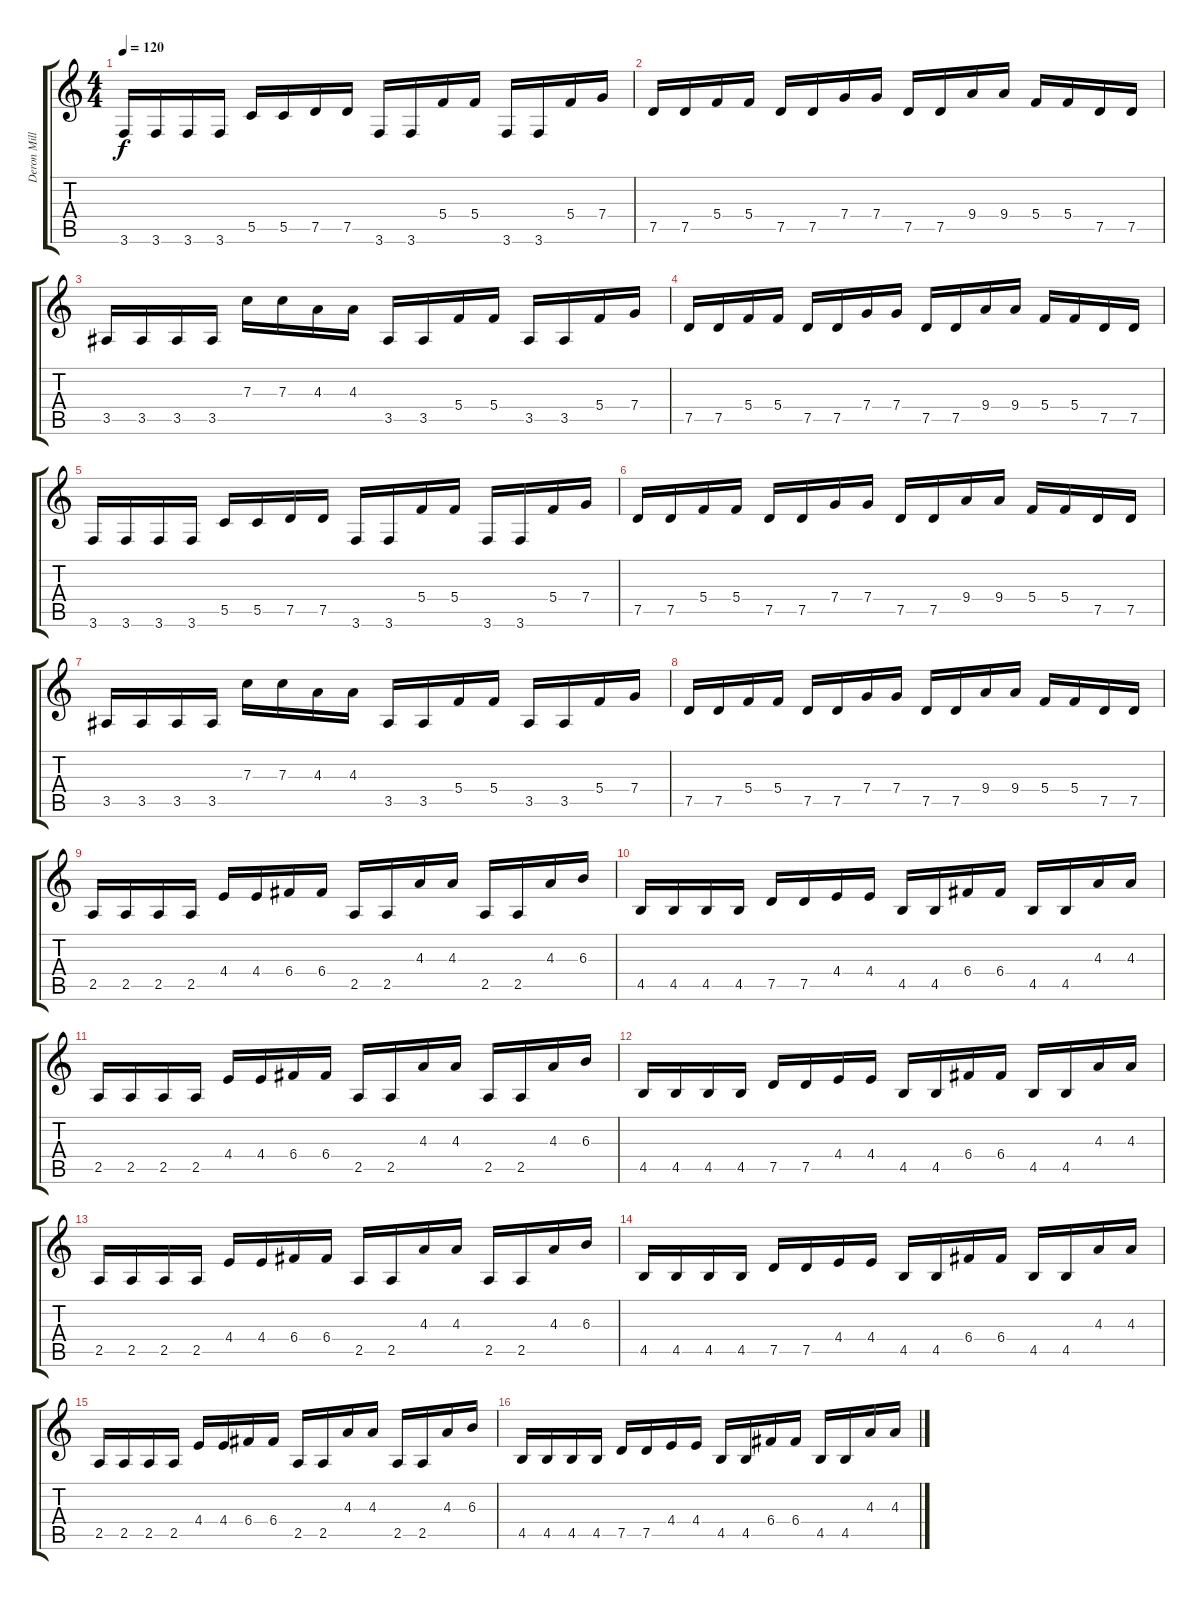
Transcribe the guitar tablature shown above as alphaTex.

\track ("Deron Miller" "Deron Mill") {instrument distortionguitar}
\staff {score tabs}
\tuning (D4 A3 F3 C3 G2 D2) {hide}
\ts (4 4)
\tempo 120
\clef g2
\ks c
3.6.16{dy f} 3.6.16 3.6.16 3.6.16 5.5.16 5.5.16 7.5.16 7.5.16 3.6.16 3.6.16 5.4.16 5.4.16 3.6.16 3.6.16 5.4.16 7.4.16 |
7.5.16 7.5.16 5.4.16 5.4.16 7.5.16 7.5.16 7.4.16 7.4.16 7.5.16 7.5.16 9.4.16 9.4.16 5.4.16 5.4.16 7.5.16 7.5.16 |
3.5.16 3.5.16 3.5.16 3.5.16 7.3.16 7.3.16 4.3.16 4.3.16 3.5.16 3.5.16 5.4.16 5.4.16 3.5.16 3.5.16 5.4.16 7.4.16 |
7.5.16 7.5.16 5.4.16 5.4.16 7.5.16 7.5.16 7.4.16 7.4.16 7.5.16 7.5.16 9.4.16 9.4.16 5.4.16 5.4.16 7.5.16 7.5.16 |
3.6.16 3.6.16 3.6.16 3.6.16 5.5.16 5.5.16 7.5.16 7.5.16 3.6.16 3.6.16 5.4.16 5.4.16 3.6.16 3.6.16 5.4.16 7.4.16 |
7.5.16 7.5.16 5.4.16 5.4.16 7.5.16 7.5.16 7.4.16 7.4.16 7.5.16 7.5.16 9.4.16 9.4.16 5.4.16 5.4.16 7.5.16 7.5.16 |
3.5.16 3.5.16 3.5.16 3.5.16 7.3.16 7.3.16 4.3.16 4.3.16 3.5.16 3.5.16 5.4.16 5.4.16 3.5.16 3.5.16 5.4.16 7.4.16 |
7.5.16 7.5.16 5.4.16 5.4.16 7.5.16 7.5.16 7.4.16 7.4.16 7.5.16 7.5.16 9.4.16 9.4.16 5.4.16 5.4.16 7.5.16 7.5.16 |
2.5.16 2.5.16 2.5.16 2.5.16 4.4.16 4.4.16 6.4.16 6.4.16 2.5.16 2.5.16 4.3.16 4.3.16 2.5.16 2.5.16 4.3.16 6.3.16 |
4.5.16 4.5.16 4.5.16 4.5.16 7.5.16 7.5.16 4.4.16 4.4.16 4.5.16 4.5.16 6.4.16 6.4.16 4.5.16 4.5.16 4.3.16 4.3.16 |
2.5.16 2.5.16 2.5.16 2.5.16 4.4.16 4.4.16 6.4.16 6.4.16 2.5.16 2.5.16 4.3.16 4.3.16 2.5.16 2.5.16 4.3.16 6.3.16 |
4.5.16 4.5.16 4.5.16 4.5.16 7.5.16 7.5.16 4.4.16 4.4.16 4.5.16 4.5.16 6.4.16 6.4.16 4.5.16 4.5.16 4.3.16 4.3.16 |
2.5.16 2.5.16 2.5.16 2.5.16 4.4.16 4.4.16 6.4.16 6.4.16 2.5.16 2.5.16 4.3.16 4.3.16 2.5.16 2.5.16 4.3.16 6.3.16 |
4.5.16 4.5.16 4.5.16 4.5.16 7.5.16 7.5.16 4.4.16 4.4.16 4.5.16 4.5.16 6.4.16 6.4.16 4.5.16 4.5.16 4.3.16 4.3.16 |
2.5.16 2.5.16 2.5.16 2.5.16 4.4.16 4.4.16 6.4.16 6.4.16 2.5.16 2.5.16 4.3.16 4.3.16 2.5.16 2.5.16 4.3.16 6.3.16 |
4.5.16 4.5.16 4.5.16 4.5.16 7.5.16 7.5.16 4.4.16 4.4.16 4.5.16 4.5.16 6.4.16 6.4.16 4.5.16 4.5.16 4.3.16 4.3.16
